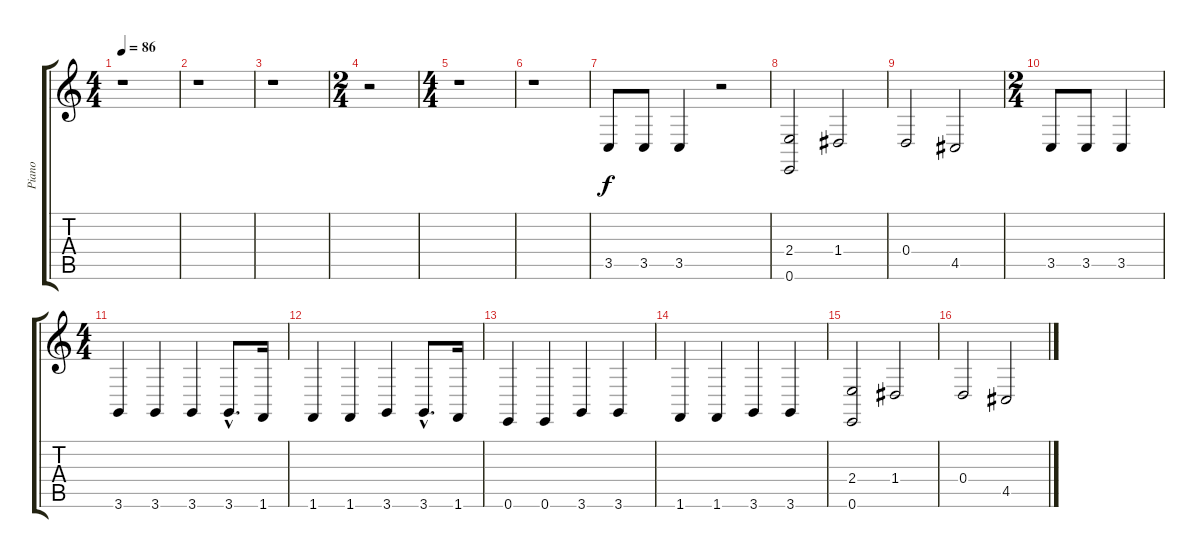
\track ("Piano" "Piano") {instrument acousticgrandpiano}
\staff {score tabs}
\tuning (E4 B3 G3 D3 A2 E2) {hide}
\ts (4 4)
\tempo 86
\clef g2
\ks c
r.1{dy f instrument acousticgrandpiano} |
r.1 |
r.1 |
\ts (2 4)
r.2 |
\ts (4 4)
r.1 |
r.1 |
3.5.8 3.5.8 3.5.4 r.2 |
(2.4 0.6).2 1.4.2 |
0.4.2 4.5.2 |
\ts (2 4)
3.5.8 3.5.8 3.5.4 |
\ts (4 4)
3.6.4 3.6.4 3.6.4 3.6{hac}.8{d} 1.6.16 |
1.6.4 1.6.4 3.6.4 3.6{hac}.8{d} 1.6.16 |
0.6.4 0.6.4 3.6.4 3.6.4 |
1.6.4 1.6.4 3.6.4 3.6.4 |
(2.4 0.6).2 1.4.2 |
0.4.2 4.5.2
